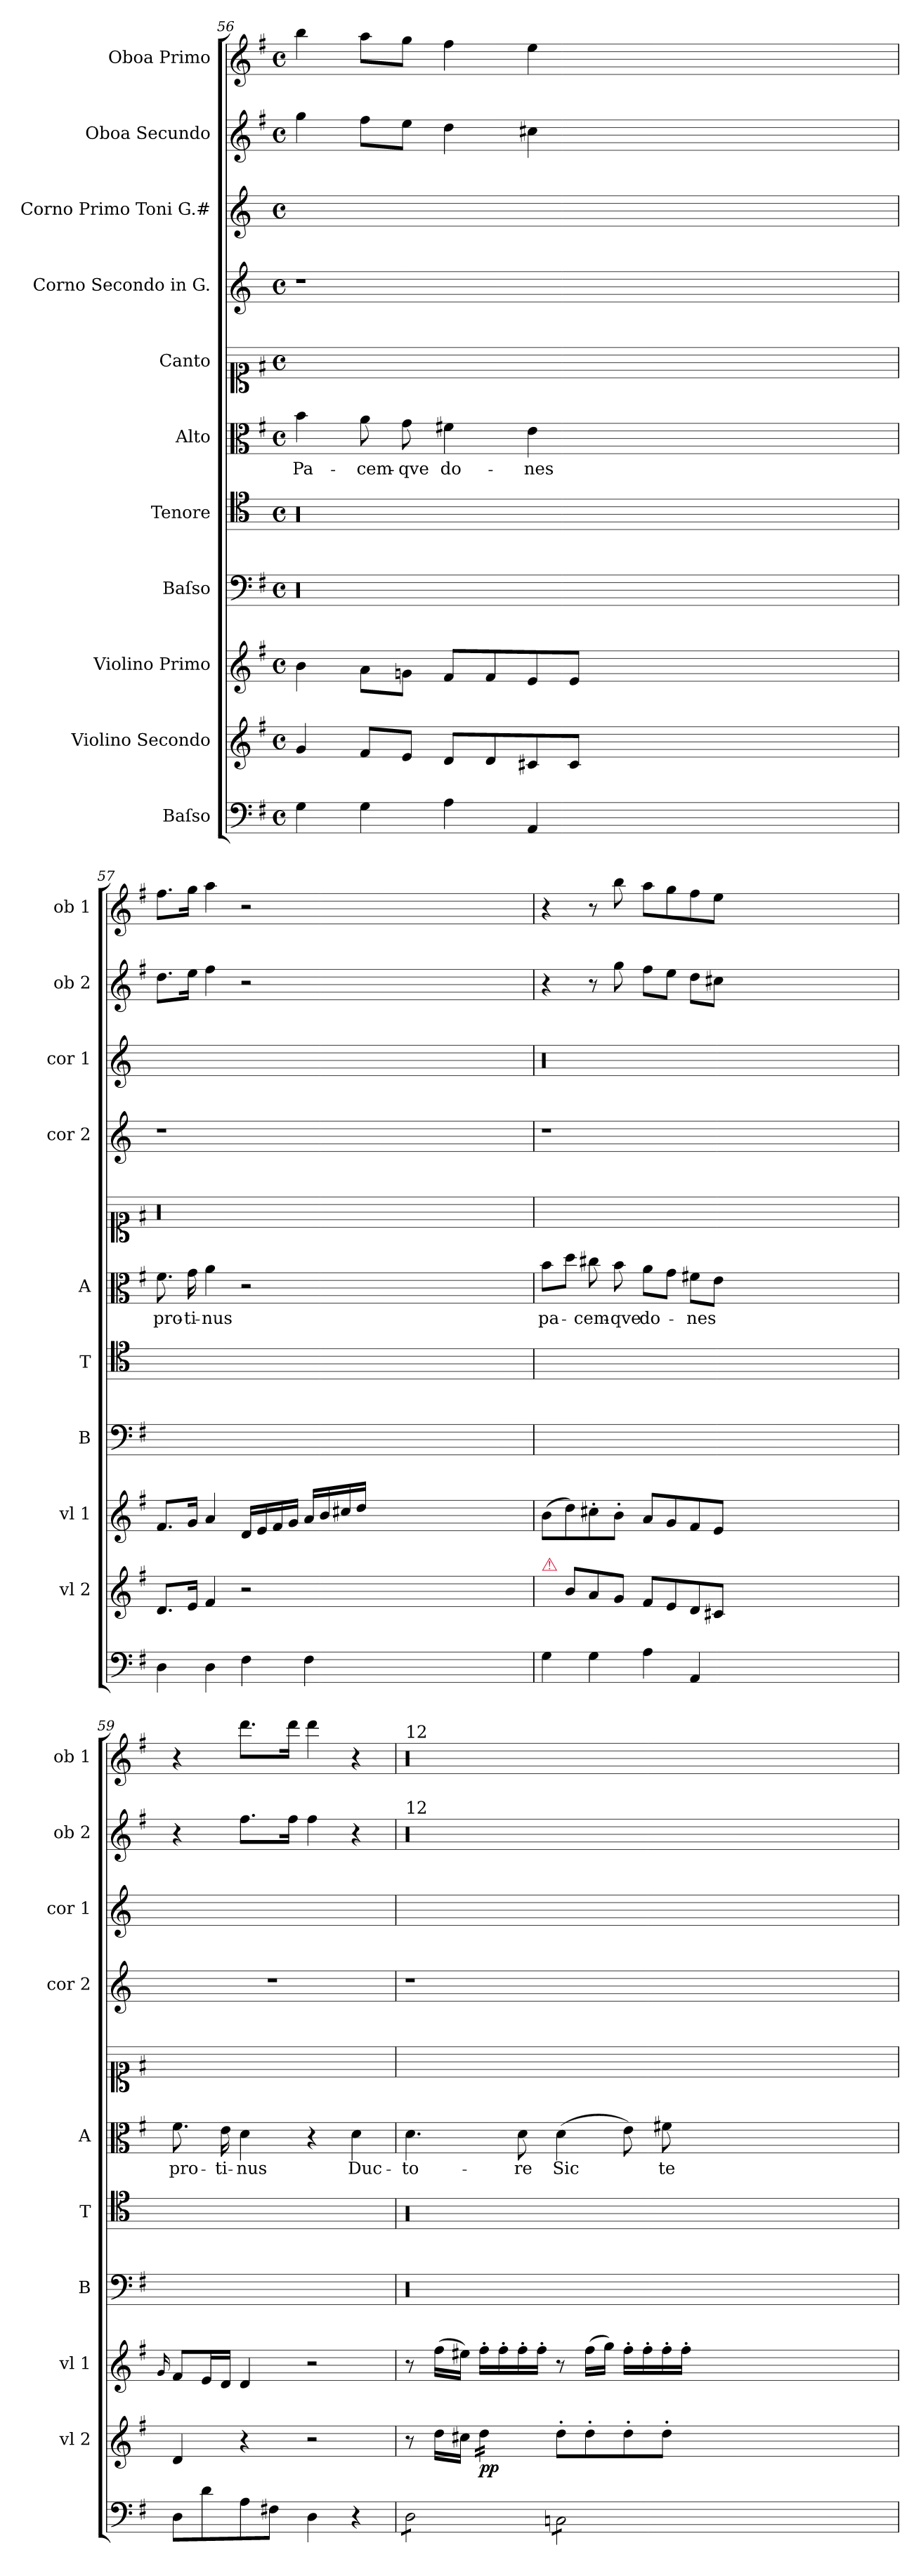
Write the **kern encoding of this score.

**kern	**kern	**dynam	**kern	**kern	**kern	**kern	**text	**kern	**kern	**kern	**kern	**kern
*part11	*part10	*part10	*part9	*part8	*part7	*part6	*part6	*part5	*part4	*part3	*part2	*part1
*staff11	*staff10	*staff10	*staff9	*staff8	*staff7	*staff6	*staff6	*staff5	*staff4	*staff3	*staff2	*staff1
*I"Baſso	*I"Violino Secondo	*	*I"Violino Primo	*I"Baſso	*I"Tenore	*I"Alto	*	*I"Canto	*I"Corno Secondo in G.	*I"Corno Primo Toni G.#	*I"Oboa Secundo	*I"Oboa Primo
*	*I'vl 2	*	*I'vl 1	*I'B	*I'T	*I'A	*	*	*I'cor 2	*I'cor 1	*I'ob 2	*I'ob 1
*clefF4	*clefG2	*	*clefG2	*clefF4	*clefC4	*clefC3	*	*clefC1	*clefG2	*clefG2	*clefG2	*clefG2
*	*	*	*	*	*	*	*	*	*ITrd3c5	*ITrd3c5	*	*
*k[f#]	*k[f#]	*	*k[f#]	*k[f#]	*k[]	*k[f#]	*	*k[f#]	*k[f#]	*k[f#]	*k[f#]	*k[f#]
*M4/4	*M4/4	*	*M4/4	*M4/4	*M4/4	*M4/4	*	*M4/4	*M4/4	*M4/4	*M4/4	*M4/4
*met(c)	*met(c)	*	*met(c)	*met(c)	*met(c)	*met(c)	*	*met(c)	*met(c)	*met(c)	*met(c)	*met(c)
=56	=56	=56	=56	=56	=56	=56	=56	=56	=56	=56	=56	=56
4G\	4g/	.	4b\	00r	00r	4b\	Pa-	00ryy	1r	00ryy	4gg\	4bb\
4G\	8f#/L	.	8a\L	.	.	8a\	-cem-	.	.	.	8ff#\L	8aa\L
.	8e/J	.	8gn\J	.	.	8g\	-qve	.	.	.	8ee\J	8gg\J
4A\	8d/L	.	8f#/L	.	.	4f#X\	do-	.	.	.	4dd\	4ff#\
.	8d/	.	8f#/	.	.	.	.	.	.	.	.	.
4AA/	8c#X/	.	8e/	.	.	4e\	-nes	.	.	.	4cc#X\	4ee\
.	8c#/J	.	8e/J	.	.	.	.	.	.	.	.	.
0.ryy	0.ryy	.	0.ryy	.	.	0.ryy	.	.	0.ryy	.	0.ryy	0.ryy
=57	=57	=57	=57	=57	=57	=57	=57	=57	=57	=57	=57	=57
4D\	8.d/L	.	8.f#/L	00ryy	00ryy	8.f#\	pro-	00r	1r	00ryy	8.dd\L	8.ff#\L
.	16e/Jk	.	16g/Jk	.	.	16g\	-ti-	.	.	.	16ee\Jk	16gg\Jk
4D\	4f#/	.	4a/	.	.	4a\	-nus	.	.	.	4ff#\	4aa\
4F#\	2r	.	16d/LL	.	.	2r	.	.	.	.	2r	2r
.	.	.	16e/	.	.	.	.	.	.	.	.	.
.	.	.	16f#/	.	.	.	.	.	.	.	.	.
.	.	.	16g/JJ	.	.	.	.	.	.	.	.	.
4F#\	.	.	16a/LL	.	.	.	.	.	.	.	.	.
.	.	.	16b/	.	.	.	.	.	.	.	.	.
.	.	.	16cc#X/	.	.	.	.	.	.	.	.	.
.	.	.	16dd/JJ	.	.	.	.	.	.	.	.	.
0.ryy	0.ryy	.	0.ryy	.	.	0.ryy	.	.	0.ryy	.	0.ryy	0.ryy
=58	=58	=58	=58	=58	=58	=58	=58	=58	=58	=58	=58	=58
!	!LO:TX:a:color=crimson:t=⚠	!	!	!	!	!	!	!	!	!	!	!
4G\	8ryy	.	(8b\L	00ryy	00ryy	8b\L	pa-	00ryy	1r	00r	4r	4r
.	8b/L	.	8dd\)	.	.	8dd\J	.	.	.	.	.	.
4G\	8a/	.	8cc#X'\	.	.	8cc#X\	-cem-	.	.	.	8r	8r
.	8g/J	.	8b'\J	.	.	8b\	-qve	.	.	.	8gg\	8bb\
4A\	8f#/L	.	8a/L	.	.	8a\L	do-	.	.	.	8ff#\L	8aa\L
.	8e/	.	8g/	.	.	8g\J	.	.	.	.	8ee\J	8gg\
4AA/	8d/	.	8f#/	.	.	8f#X\L	-nes	.	.	.	8dd\L	8ff#\
.	8c#X/J	.	8e/J	.	.	8e\J	.	.	.	.	8cc#X\J	8ee\J
0.ryy	0.ryy	.	0.ryy	.	.	0.ryy	.	.	0.ryy	.	0.ryy	0.ryy
=59	=59	=59	=59	=59	=59	=59	=59	=59	=59	=59	=59	=59
.	.	.	16qqg/	.	.	.	.	.	.	.	.	.
8D\L	4d/	.	8f#/L	1ryy	1ryy	8.f#\	pro-	1ryy	1r	1ryy	4r	4r
8d\	.	.	16e/L	.	.	.	.	.	.	.	.	.
.	.	.	16d/JJ	.	.	16e\	-ti-	.	.	.	.	.
8A\	4r	.	4d/	.	.	4d\	-nus	.	.	.	8.ff#\L	8.ddd\L
8F#X\J	.	.	.	.	.	.	.	.	.	.	.	.
.	.	.	.	.	.	.	.	.	.	.	16ff#\Jk	16ddd\Jk
4D\	2r	.	2r	.	.	4r	.	.	.	.	4ff#\	4ddd\
4r	.	.	.	.	.	4d\	Duc-	.	.	.	4r	4r
=60	=60	=60	=60	=60	=60	=60	=60	=60	=60	=60	=60	=60
!	!	!	!	!	!	!	!	!	!	!	!	!LO:TX:a:t=12
!	!	!	!	!	!	!	!	!	!	!	!LO:TX:a:t=12	!
*tremolo	*	*	*	*	*	*	*	*	*	*	*	*
8D\L	8r	.	8r	00r	00r	4.d\	-to-	00ryy	1r	00ryy	00r	00r
8D\	16dd\LL	.	(16ff#\LL	.	.	.	.	.	.	.	.	.
.	16cc#X\JJ	.	16ee#X\JJ)	.	.	.	.	.	.	.	.	.
!	!	!LO:DY:b	!	!	!	!	!	!	!	!	!	!
*	*tremolo	*	*	*	*	*	*	*	*	*	*	*
8D\	16dd\LL	pp	16ff#'\LL	.	.	.	.	.	.	.	.	.
.	16dd\	.	16ff#'\	.	.	.	.	.	.	.	.	.
8D\J	16dd\	.	16ff#'\	.	.	8d\	-re	.	.	.	.	.
.	16dd\JJ	.	16ff#'\JJ	.	.	.	.	.	.	.	.	.
*	*Xtremolo	*	*	*	*	*	*	*	*	*	*	*
8Cn\L	8dd'\L	.	8r	.	.	(4d\	Sic	.	.	.	.	.
8Cn\	8dd'\	.	(16ff#\LL	.	.	.	.	.	.	.	.	.
.	.	.	16gg\JJ)	.	.	.	.	.	.	.	.	.
8Cn\	8dd'\	.	16ff#'\LL	.	.	8e\)	.	.	.	.	.	.
.	.	.	16ff#'\	.	.	.	.	.	.	.	.	.
8Cn\J	8dd'\J	.	16ff#'\	.	.	8f#X\	te	.	.	.	.	.
*Xtremolo	*	*	*	*	*	*	*	*	*	*	*	*
.	.	.	16ff#'\JJ	.	.	.	.	.	.	.	.	.
0.ryy	0.ryy	.	0.ryy	.	.	0.ryy	.	.	0.ryy	.	.	.
=	=	=	=	=	=	=	=	=	=	=	=	=
*-	*-	*-	*-	*-	*-	*-	*-	*-	*-	*-	*-	*-
